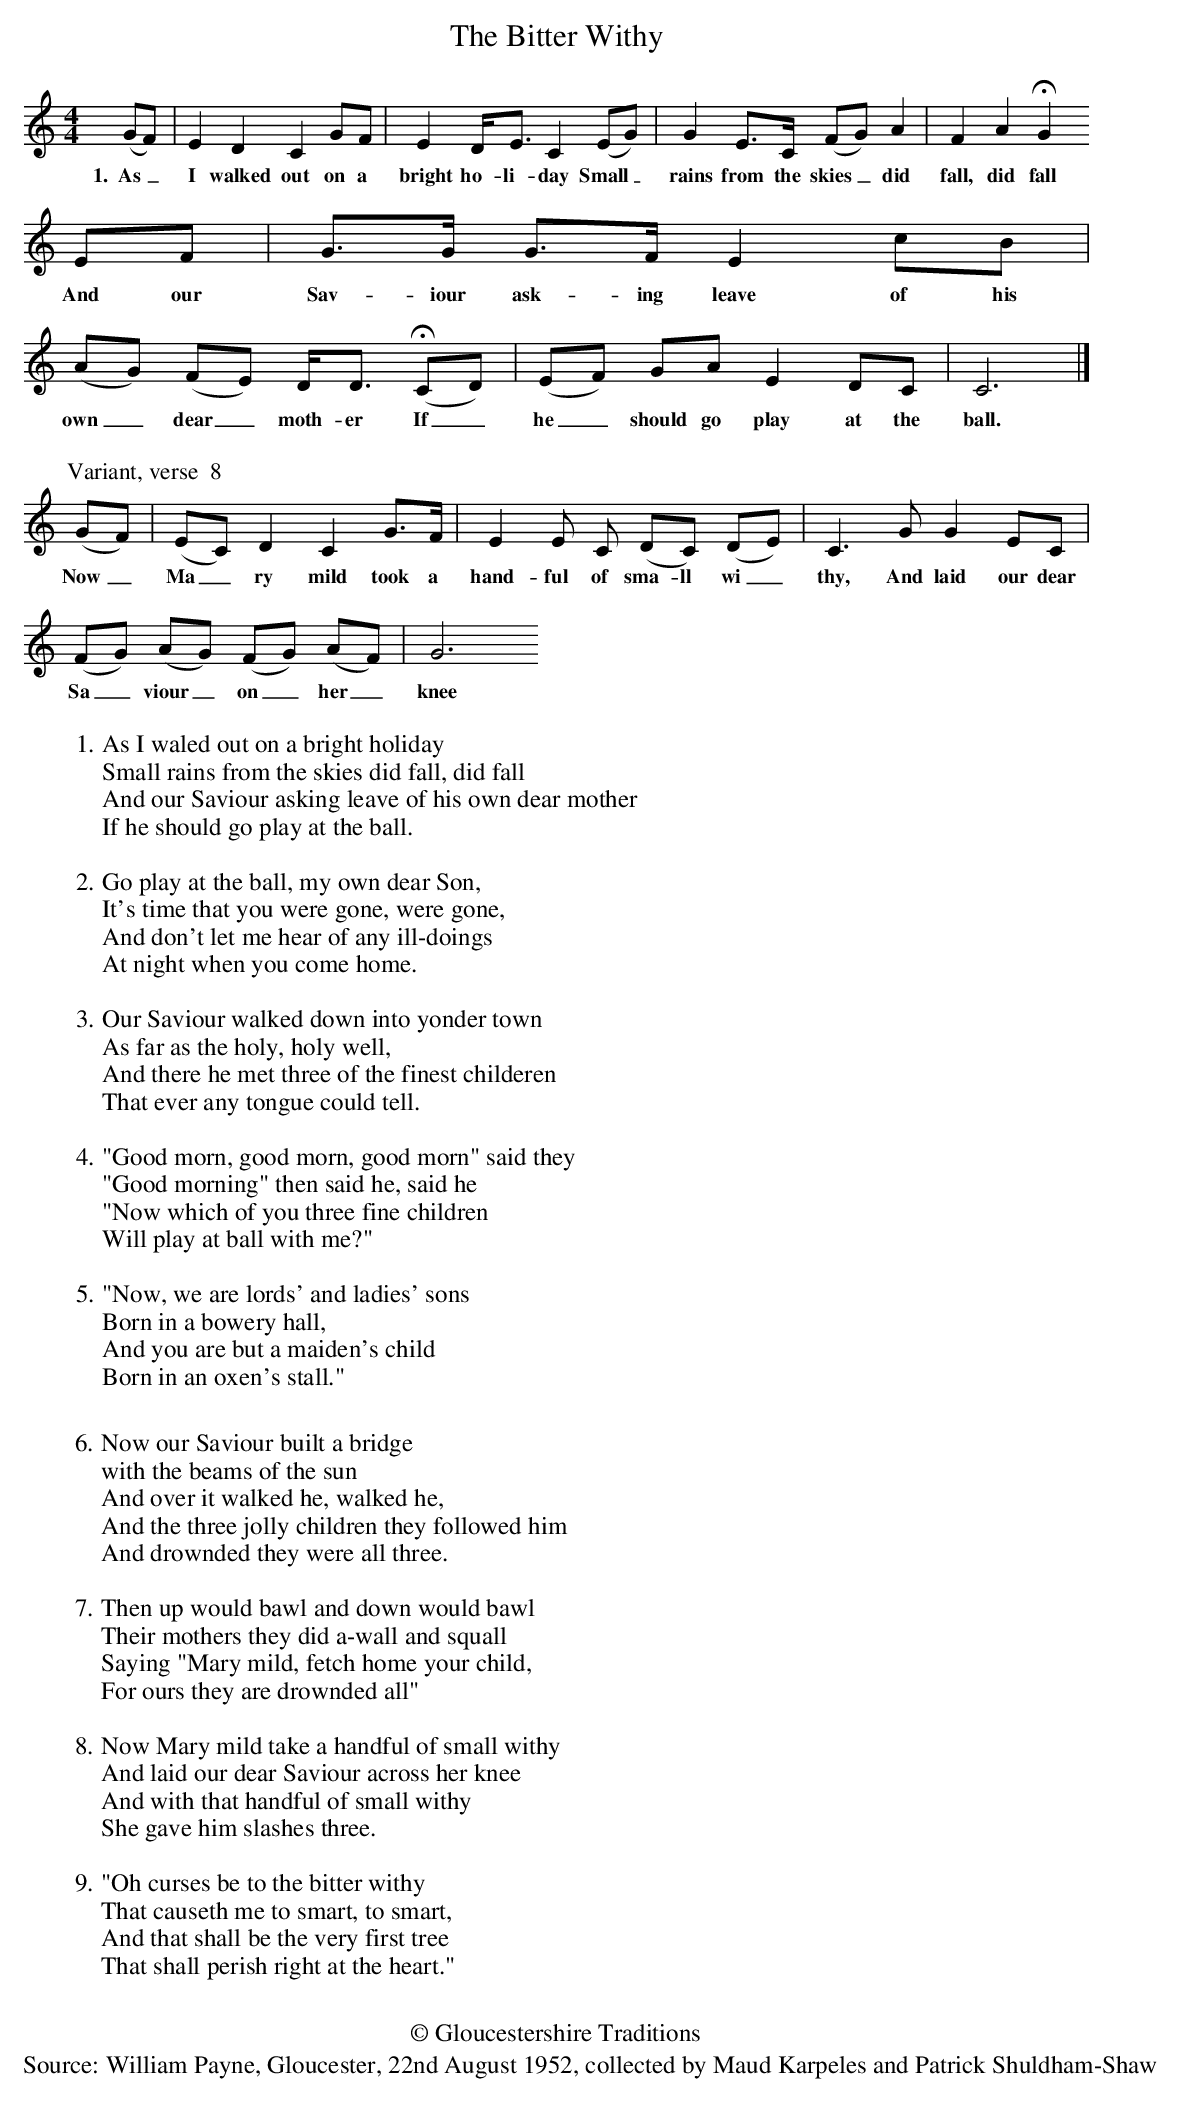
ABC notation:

X:1
T:The Bitter Withy
M:4/4
L:1/4
K:Cmaj
(G/2F/2) | EDCG/2F/2 | ED/4E3/4C(E/2G/2) | GE3/4C/4 (F/2G/2)A | FA!fermata!G
w:1.~~As_I walked out on a bright ho-li-day Small_rains from the skies_ did fall, did fall
E/2F/2 | G3/4G/4 G3/4F/4 Ec/2B/2 | (A/2G/2) (F/2E/2) D/4D3/4 !fermata!(C/2D/2) | (E/2F/2) G/2A/2 ED/2C/2 | C3 |]
w:And our Sav-iour ask-ing leave of his own_ dear_ moth-er If_ he_ should go play at the ball.
%%text
%%text
[P:Variant, verse  8](G/2F/2) | (E/2C/2)DCG3/4F/4 |EE/2 C/2 (D/2C/2) (D/2E/2) | C3/2G/2GE/2C/2 |
w:Now_Ma_ry mild took a hand-ful of sma-ll wi_thy, And laid our dear
(F/2G/2) (A/2G/2) (F/2G/2) (A/2F/2) | G3
w:Sa_viour_on_ her_ knee
%%text
%%text
W:1. As I waled out on a bright holiday
W:Small rains from the skies did fall, did fall
W:And our Saviour asking leave of his own dear mother
W:If he should go play at the ball.
W:
W:2. Go play at the ball, my own dear Son,
W:It's time that you were gone, were gone,
W:And don't let me hear of any ill-doings
W:At night when you come home.
W:
W:3. Our Saviour walked down into yonder town
W:As far as the holy, holy well,
W:And there he met three of the finest childeren
W:That ever any tongue could tell.
W:
W:4. "Good morn, good morn, good morn" said they
W:"Good morning" then said he, said he
W:"Now which of you three fine children
W:Will play at ball with me?"
W:
W:5. "Now, we are lords' and ladies' sons
W:Born in a bowery hall,
W:And you are but a maiden's child
W:Born in an oxen's stall."
W:
W:6. Now our Saviour built a bridge
W:with the beams of the sun
W:And over it walked he, walked he,
W:And the three jolly children they followed him
W:And drownded they were all three.
W:
W:7. Then up would bawl and down would bawl
W:Their mothers they did a-wall and squall
W:Saying "Mary mild, fetch home your child,
W:For ours they are drownded all"
W:
W:8. Now Mary mild take a handful of small withy
W:And laid our dear Saviour across her knee
W:And with that handful of small withy
W:She gave him slashes three.
W:
W:9. "Oh curses be to the bitter withy
W:That causeth me to smart, to smart,
W:And that shall be the very first tree
W:That shall perish right at the heart."
